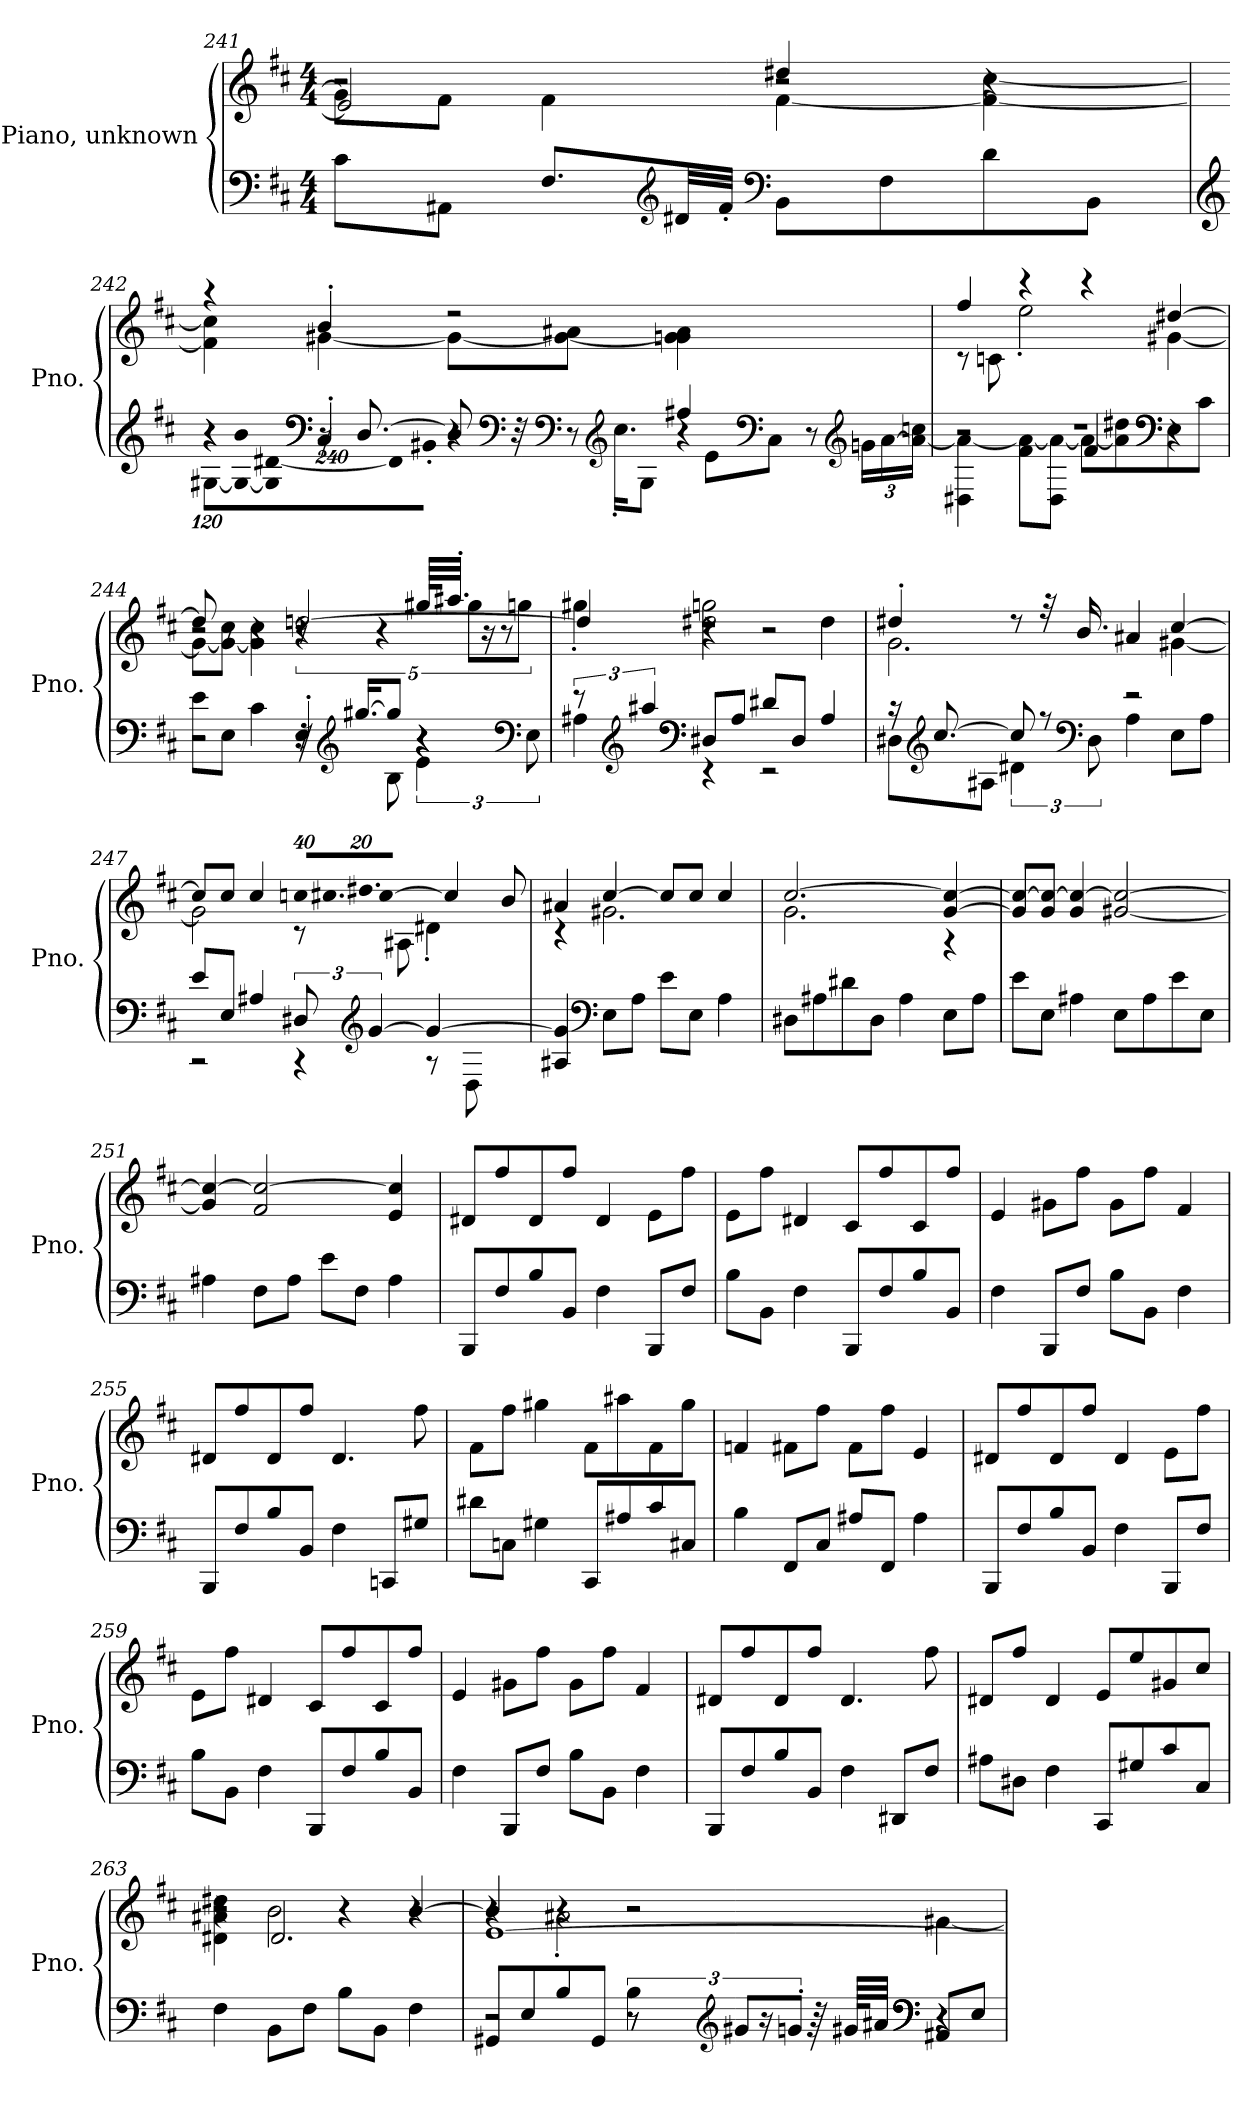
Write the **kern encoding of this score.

**kern	**kern
*part1	*part1
*staff2	*staff1
*I"Piano, unknown	*
*I'Pno.	*
*clefF4	*clefG2
*k[f#c#]	*k[f#c#]
*M4/4	*M4/4
=241	=241
*	*^
*	*	*^
8c#\L	2r	8g#\L]	2e/]
8AA#X\J	.	8f#\J	.
8.F#/L	.	4f#\	.
*clefG2	*	*	*
32d#X/LL	.	.	.
32f#'/JJJ	.	.	.
*clefF4	*	*	*
8BB\L	4dd#X/	[4f#\	2r
8F#\	.	.	.
8d#\	4r	4f#\_ [4cc#\	.
8BB\J	.	.	.
*	*v	*v	*v
!!LO:LB:g=z
=242	=242
*clefG2	*
*^	*
*	*Xbrackettup	*
!	!LO:N:vis=16.	!
*	*^	*^
4r	[960%103G#X\LL	4r	4r	4f#\] 4cc#\]
!	!LO:N:vis=16	!	!	!
.	1920%137G#\_ 1920%137b\	.	.	.
!	!LO:N:vis=64	!	!	!
.	960%17G#\] [960%17d#X\LL	.	.	.
!	!LO:N:vis=64	!	!	!
.	960%17d#\J]	.	.	.
!	!LO:N:vis=32	!	!	!
.	640%23g#X'\JJJ	.	.	.
*clefF4	*	*	*	*
16r	32r	4C#'/	4b'/	[4g#X\
*clefG2	*	*	*	*
.	16.cc#'\KL	.	.	.
[8.b/	.	.	.	.
.	8G#\J	.	.	.
8b/]	8e\L	4r	2r	8g#\L_
*clefF4	*	*	*	*
8r	8C#\J	.	.	8g#\_ 8a#X\J
4r	8r	4A#X/	.	4gn\ 4g#\] 4a#\
*clefG2	*	*	*	*
.	24gn\LL	.	.	.
.	[24a\	.	.	.
.	24a\_ 24ccn\JJ	.	.	.
=243	=243	=243	=243	=243
1r	4D#X\ 4a\_	2r	4ff#/	8r
.	.	.	.	8cn\
.	8f#\ 8a\_L	.	4r	2ee'\
.	8D#\ 8a\_J	.	.	.
.	8a\L_	4f#/	4r	.
.	8a\] 8dd#X\	.	.	.
*clefF4	*	*	*	*
.	8E\	4r	[4dd#X/	[4g#X\
.	8c#\J	.	.	.
!!LO:PB:g=z
=244	=244	=244	=244	=244
*	*	*	*	*^
2r	8e\L	2r	8dd#/]	8g#\L_	2r
.	8E\J	.	8r	8g#\_ 8cc#\J	.
.	4c#\	.	4r	4g#\] 4cc#\	.
32r	8r	4E'/	4r	10r	[2ddn/
*clefG2	*	*	*	*	*
[16.gg#X/KL	.	.	.	.	.
.	.	.	.	5r	.
8gg#/J]	8B\	.	.	.	.
*	*brackettup	*	*	*	*
4r	6e\	4r	64gg#X/KLLL	.	.
.	.	.	32.aa#X'/JJJ	.	.
.	.	.	.	10gg#\L	.
.	.	.	16r	.	.
.	.	.	8r	.	.
.	.	.	.	10ggn\J	.
*clefF4	*	*	*	*	*
.	12E\	.	.	.	.
*	*v	*v	*	*	*
=245	=245	=245	=245	=245
12r	4A#X\	1r	4gg#X'\	4dd/]
*clefG2	*	*	*	*
6aa#X/	.	.	.	.
*clefF4	*	*	*	*
8D#X/L	4r	.	2dd#X\ 2ggn\	4r
8A#/J	.	.	.	.
8d#X/L	2r	.	.	2r
8D#/J	.	.	.	.
4A#/	.	.	4dd#\	.
*	*	*	*v	*v
!!LO:LB:g=z
=246	=246	=246	=246
16r	8D#X\L	4dd#X'/	2.g\
*clefG2	*	*	*
[8.cc#/	.	.	.
.	8A#X\J	.	.
8cc#/]	6d#X\	8r	.
8r	.	32r	.
.	.	16.b/	.
*clefF4	*	*	*
.	12D#\	.	.
2r	4A#\	4a#X/	.
.	8E\L	[4cc#/	[4g#X\
.	8A#\J	.	.
=247	=247	=247	=247
8e/L	2r	8cc#/L]	2g#\]
8E/J	.	8cc#/J	.
4A#X/	.	4cc#/	.
*	*	*Xbrackettup	*
!	!	!LO:N:vis=32	!
12D#X/	4r	640%23ccn/LLL	8r
!	!	!LO:N:vis=64.	!
.	.	640%17cc#X/L	.
!	!	!LO:N:vis=64.	!
.	.	640%17dd#X/J	.
*clefG2	*	*	*
[6g/	.	.	.
!	!	!LO:N:vis=32	!
.	.	[640%23cc#/JJJ	.
.	.	4cc#/]	8A#X\
4g/_	8r	.	4d#X'\
.	8D#\	8b/	.
*v	*v	*	*
=248	=248	=248
4A#X/ 4g/]	4a#X/	4r
*clefF4	*	*
8E\L	[4cc#/	2.g#X\
8A#\J	.	.
8e\L	8cc#/L]	.
8E\J	8cc#/J	.
4A#\	4cc#/	.
!!LO:LB:g=z	!!
=249	=249	=249
8D#X\L	[2.cc#/	2.g\
8A#X\	.	.
8d#X\	.	.
8D#\J	.	.
4A#\	.	.
8E\L	[4g/ 4cc#/_	4r
8A#\J	.	.
*	*v	*v
=250	=250
8e\L	8g/] 8cc#/_L
8E\J	8g/ 8cc#/_J
4A#X\	4g/ 4cc#/_
8E\L	[2g#X/ 2cc#/_
8A#\	.
8e\	.
8E\J	.
=251	=251
4A#X\	4g#/] 4cc#/_
8F#\L	2f#/ 2cc#/_
8A#\J	.
8e\L	.
8F#\J	.
4A#\	4e/ 4cc#/]
=252	=252
8BBB/L	8d#X/L
8F#/	8ff#/
8B/	8d#/
8BB/J	8ff#/J
4F#\	4d#/
8BBB/L	8e\L
8F#/J	8ff#\J
=253	=253
8B\L	8e\L
8BB\J	8ff#\J
4F#\	4d#X/
8BBB/L	8c#/L
8F#/	8ff#/
8B/	8c#/
8BB/J	8ff#/J
!!LO:LB:g=z
=254	=254
4F#\	4e/
8BBB/L	8g#X\L
8F#/J	8ff#\J
8B\L	8g#\L
8BB\J	8ff#\J
4F#\	4f#/
=255	=255
8BBB/L	8d#X/L
8F#/	8ff#/
8B/	8d#/
8BB/J	8ff#/J
4F#\	4.d#/
8CCn/L	.
8G#X/J	8ff#\
=256	=256
8d#X\L	8f#\L
8Cn\J	8ff#\J
4G#X\	4gg#X\
8CC#/L	8f#\L
8A#X/	8aa#X\
8c#/	8f#\
8C#X/J	8gg#\J
=257	=257
4B\	4fn/
8FF#/L	8f#X\L
8C#/J	8ff#\J
8A#X/L	8f#\L
8FF#/J	8ff#\J
4A#\	4e/
=258	=258
8BBB/L	8d#X/L
8F#/	8ff#/
8B/	8d#/
8BB/J	8ff#/J
4F#\	4d#/
8BBB/L	8e\L
8F#/J	8ff#\J
!!LO:LB:g=z
=259	=259
8B\L	8e\L
8BB\J	8ff#\J
4F#\	4d#X/
8BBB/L	8c#/L
8F#/	8ff#/
8B/	8c#/
8BB/J	8ff#/J
=260	=260
4F#\	4e/
8BBB/L	8g#X\L
8F#/J	8ff#\J
8B\L	8g#\L
8BB\J	8ff#\J
4F#\	4f#/
=261	=261
8BBB/L	8d#X/L
8F#/	8ff#/
8B/	8d#/
8BB/J	8ff#/J
4F#\	4.d#/
8DD#X/L	.
8F#/J	8ff#\
=262	=262
8A#X\L	8d#X/L
8D#X\J	8ff#/J
4F#\	4d#/
8CC#/L	8e/L
8G#X/	8ee/
8c#/	8g#X/
8C#/J	8cc#/J
=263	=263
*	*^
*	*	*^
4F#\	2r	4d#X\ 4a#X\ 4dd#X\	4r
8BB\L	.	2b\	2.d#/
8F#\J	.	.	.
8B\L	4r	.	.
8BB\J	.	.	.
4F#\	[4b/	4r	.
!!LO:LB:g=z	!!	!!
=264	=264	=264	=264
*^	*	*	*
*	*^	*	*	*
2r	2r	8GG#X/L	4b/]	4r	[1e
.	.	8E/	.	.	.
.	.	8B/	4r	2a#X'\	.
.	.	8GG#/J	.	.	.
8r	4B\	12r	2r	.	.
*clefG2	*	*	*	*	*
.	.	12g#X/L	.	.	.
16r	.	.	.	.	.
.	.	12gn'/J	.	.	.
64r	.	.	.	.	.
64g#X/KLLL	.	.	.	.	.
32a#X/JJJ	.	.	.	.	.
*clefF4	*	*	*	*	*
4r	4r	8AA#X/L	.	[4g#X\	.
.	.	8E/J	.	.	.
*v	*v	*v	*	*	*
*	*v	*v	*v
=	=
*-	*-
